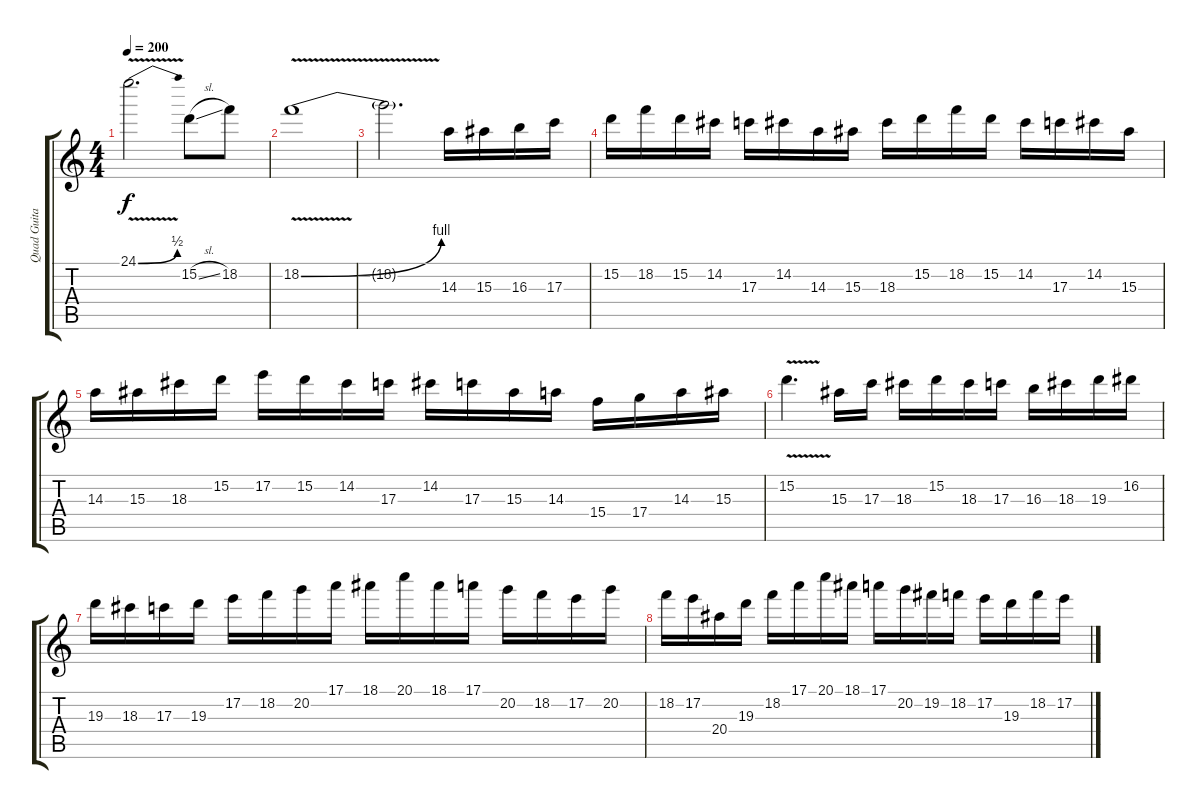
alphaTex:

\track ("Quad Guitar" "Quad Guita") {instrument distortionguitar}
\staff {score tabs}
\tuning (E4 B3 G3 D3 A2 E2) {hide}
\ts (4 4)
\tempo 200
\clef g2
\ks c
24.1{be (bend 0 0 60 2) v}.2{d dy f} 15.2{sl}.8 18.2.8 |
18.2{be (bend 0 0 60 4) v}.1 |
18.2{t}.2{d} 14.3.16 15.3.16 16.3.16 17.3.16 |
15.2.16 18.2.16 15.2.16 14.2.16 17.3.16 14.2.16 14.3.16 15.3.16 18.3.16 15.2.16 18.2.16 15.2.16 14.2.16 17.3.16 14.2.16 15.3.16 |
14.3.16 15.3.16 18.3.16 15.2.16 17.2.16 15.2.16 14.2.16 17.3.16 14.2.16 17.3.16 15.3.16 14.3.16 15.4.16 17.4.16 14.3.16 15.3.16 |
15.2{v}.4{d} 15.3.16 17.3.16 18.3.16 15.2.16 18.3.16 17.3.16 16.3.16 18.3.16 19.3.16 16.2.16 |
19.3.16 18.3.16 17.3.16 19.3.16 17.2.16 18.2.16 20.2.16 17.1.16 18.1.16 20.1.16 18.1.16 17.1.16 20.2.16 18.2.16 17.2.16 20.2.16 |
18.2.16 17.2.16 20.4.16 19.3.16 18.2.16 17.1.16 20.1.16 18.1.16 17.1.16 20.2.16 19.2.16 18.2.16 17.2.16 19.3.16 18.2.16 17.2.16
